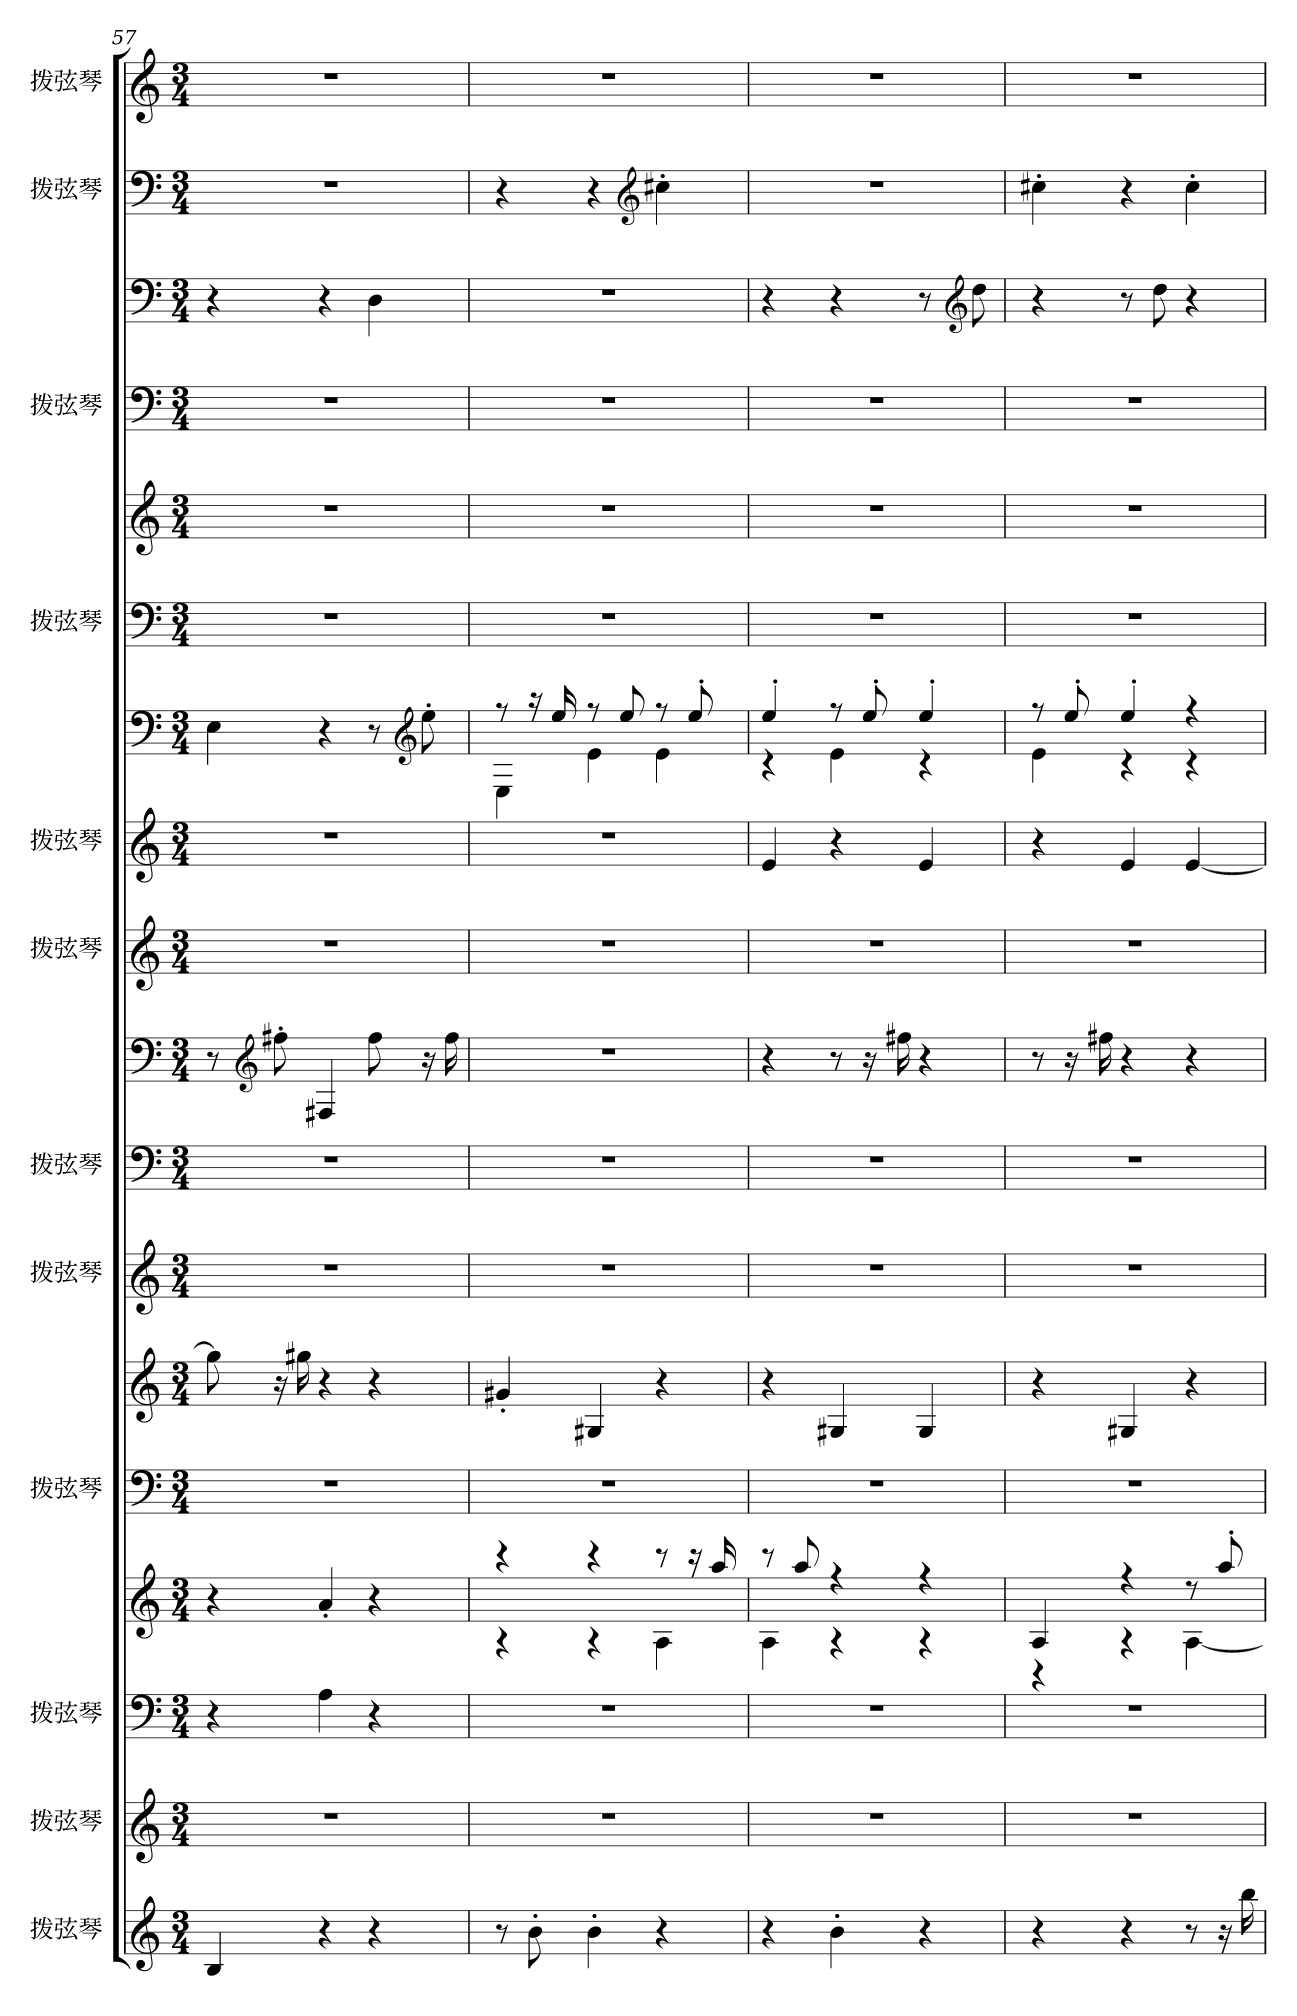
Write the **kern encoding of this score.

**kern	**kern	**kern	**kern	**kern	**kern	**kern	**kern	**kern	**kern	**kern	**kern	**kern	**kern	**kern	**kern	**kern	**kern
*part12	*part11	*part10	*part10	*part9	*part9	*part8	*part7	*part7	*part6	*part5	*part5	*part4	*part4	*part3	*part3	*part2	*part1
*staff18	*staff17	*staff16	*staff15	*staff14	*staff13	*staff12	*staff11	*staff10	*staff9	*staff8	*staff7	*staff6	*staff5	*staff4	*staff3	*staff2	*staff1
*I"拨弦琴	*I"拨弦琴	*I"拨弦琴	*	*I"拨弦琴	*	*I"拨弦琴	*I"拨弦琴	*	*I"拨弦琴	*I"拨弦琴	*	*I"拨弦琴	*	*I"拨弦琴	*	*I"拨弦琴	*I"拨弦琴
!!LO:PB:g=z
*clefG2	*clefG2	*clefF4	*clefG2	*clefF4	*clefG2	*clefG2	*clefF4	*clefF4	*clefG2	*clefG2	*clefF4	*clefF4	*clefG2	*clefF4	*clefF4	*clefF4	*clefG2
*k[]	*k[]	*k[]	*k[]	*k[]	*k[]	*k[]	*k[]	*k[]	*k[]	*k[]	*k[]	*k[]	*k[]	*k[]	*k[]	*k[]	*k[]
*M3/4	*M3/4	*M3/4	*M3/4	*M3/4	*M3/4	*M3/4	*M3/4	*M3/4	*M3/4	*M3/4	*M3/4	*M3/4	*M3/4	*M3/4	*M3/4	*M3/4	*M3/4
=57	=57	=57	=57	=57	=57	=57	=57	=57	=57	=57	=57	=57	=57	=57	=57	=57	=57
4B/	2.r	4r	4r	2.r	8gg#\]	2.r	2.r	8r	2.r	2.r	4E\	2.r	2.r	2.r	4r	2.r	2.r
*	*	*	*	*	*	*	*	*clefG2	*	*	*	*	*	*	*	*	*
.	.	.	.	.	16r	.	.	8ff#X'\	.	.	.	.	.	.	.	.	.
.	.	.	.	.	16gg#X\	.	.	.	.	.	.	.	.	.	.	.	.
4r	.	4A\	4a'/	.	4r	.	.	4F#X/	.	.	4r	.	.	.	4r	.	.
4r	.	4r	4r	.	4r	.	.	8ff#\	.	.	8r	.	.	.	4D\	.	.
*	*	*	*	*	*	*	*	*	*	*	*clefG2	*	*	*	*	*	*
.	.	.	.	.	.	.	.	16r	.	.	8ee'\	.	.	.	.	.	.
.	.	.	.	.	.	.	.	16ff#\	.	.	.	.	.	.	.	.	.
=58	=58	=58	=58	=58	=58	=58	=58	=58	=58	=58	=58	=58	=58	=58	=58	=58	=58
*	*	*	*^	*	*	*	*	*	*	*	*^	*	*	*	*	*	*
8r	2.r	2.r	4r	4r	2.r	4g#X'/	2.r	2.r	2.r	2.r	2.r	8r	4E\	2.r	2.r	2.r	2.r	4r	2.r
8b'\	.	.	.	.	.	.	.	.	.	.	.	16r	.	.	.	.	.	.	.
.	.	.	.	.	.	.	.	.	.	.	.	16ee/	.	.	.	.	.	.	.
4b'\	.	.	4r	4r	.	4G#X/	.	.	.	.	.	8r	4e\	.	.	.	.	4r	.
.	.	.	.	.	.	.	.	.	.	.	.	8ee/	.	.	.	.	.	.	.
*	*	*	*	*	*	*	*	*	*	*	*	*	*	*	*	*	*	*clefG2	*
4r	.	.	8r	4A\	.	4r	.	.	.	.	.	8r	4e\	.	.	.	.	4cc#X'\	.
.	.	.	16r	.	.	.	.	.	.	.	.	8ee'/	.	.	.	.	.	.	.
.	.	.	16aa/	.	.	.	.	.	.	.	.	.	.	.	.	.	.	.	.
=59	=59	=59	=59	=59	=59	=59	=59	=59	=59	=59	=59	=59	=59	=59	=59	=59	=59	=59	=59
4r	2.r	2.r	8r	4A\	2.r	4r	2.r	2.r	4r	2.r	4e/	4ee'/	4r	2.r	2.r	2.r	4r	2.r	2.r
.	.	.	8aa/	.	.	.	.	.	.	.	.	.	.	.	.	.	.	.	.
4b'\	.	.	4r	4r	.	4G#X/	.	.	8r	.	4r	8r	4e\	.	.	.	4r	.	.
.	.	.	.	.	.	.	.	.	16r	.	.	8ee'/	.	.	.	.	.	.	.
.	.	.	.	.	.	.	.	.	16ff#X\	.	.	.	.	.	.	.	.	.	.
4r	.	.	4r	4r	.	4G#/	.	.	4r	.	4e/	4ee'/	4r	.	.	.	8r	.	.
*	*	*	*	*	*	*	*	*	*	*	*	*	*	*	*	*	*clefG2	*	*
.	.	.	.	.	.	.	.	.	.	.	.	.	.	.	.	.	8dd\	.	.
=60	=60	=60	=60	=60	=60	=60	=60	=60	=60	=60	=60	=60	=60	=60	=60	=60	=60	=60	=60
4r	2.r	2.r	4A/	4r	2.r	4r	2.r	2.r	8r	2.r	4r	8r	4e\	2.r	2.r	2.r	4r	4cc#X'\	2.r
.	.	.	.	.	.	.	.	.	16r	.	.	8ee'/	.	.	.	.	.	.	.
.	.	.	.	.	.	.	.	.	16ff#X\	.	.	.	.	.	.	.	.	.	.
4r	.	.	4r	4r	.	4G#X/	.	.	4r	.	4e/	4ee'/	4r	.	.	.	8r	4r	.
.	.	.	.	.	.	.	.	.	.	.	.	.	.	.	.	.	8dd\	.	.
8r	.	.	8r	[4A\	.	4r	.	.	4r	.	[4e/	4r	4r	.	.	.	4r	4cc#'\	.
16r	.	.	8aa'/	.	.	.	.	.	.	.	.	.	.	.	.	.	.	.	.
16bb\	.	.	.	.	.	.	.	.	.	.	.	.	.	.	.	.	.	.	.
*	*	*	*v	*v	*	*	*	*	*	*	*	*v	*v	*	*	*	*	*	*
=	=	=	=	=	=	=	=	=	=	=	=	=	=	=	=	=	=
*-	*-	*-	*-	*-	*-	*-	*-	*-	*-	*-	*-	*-	*-	*-	*-	*-	*-
